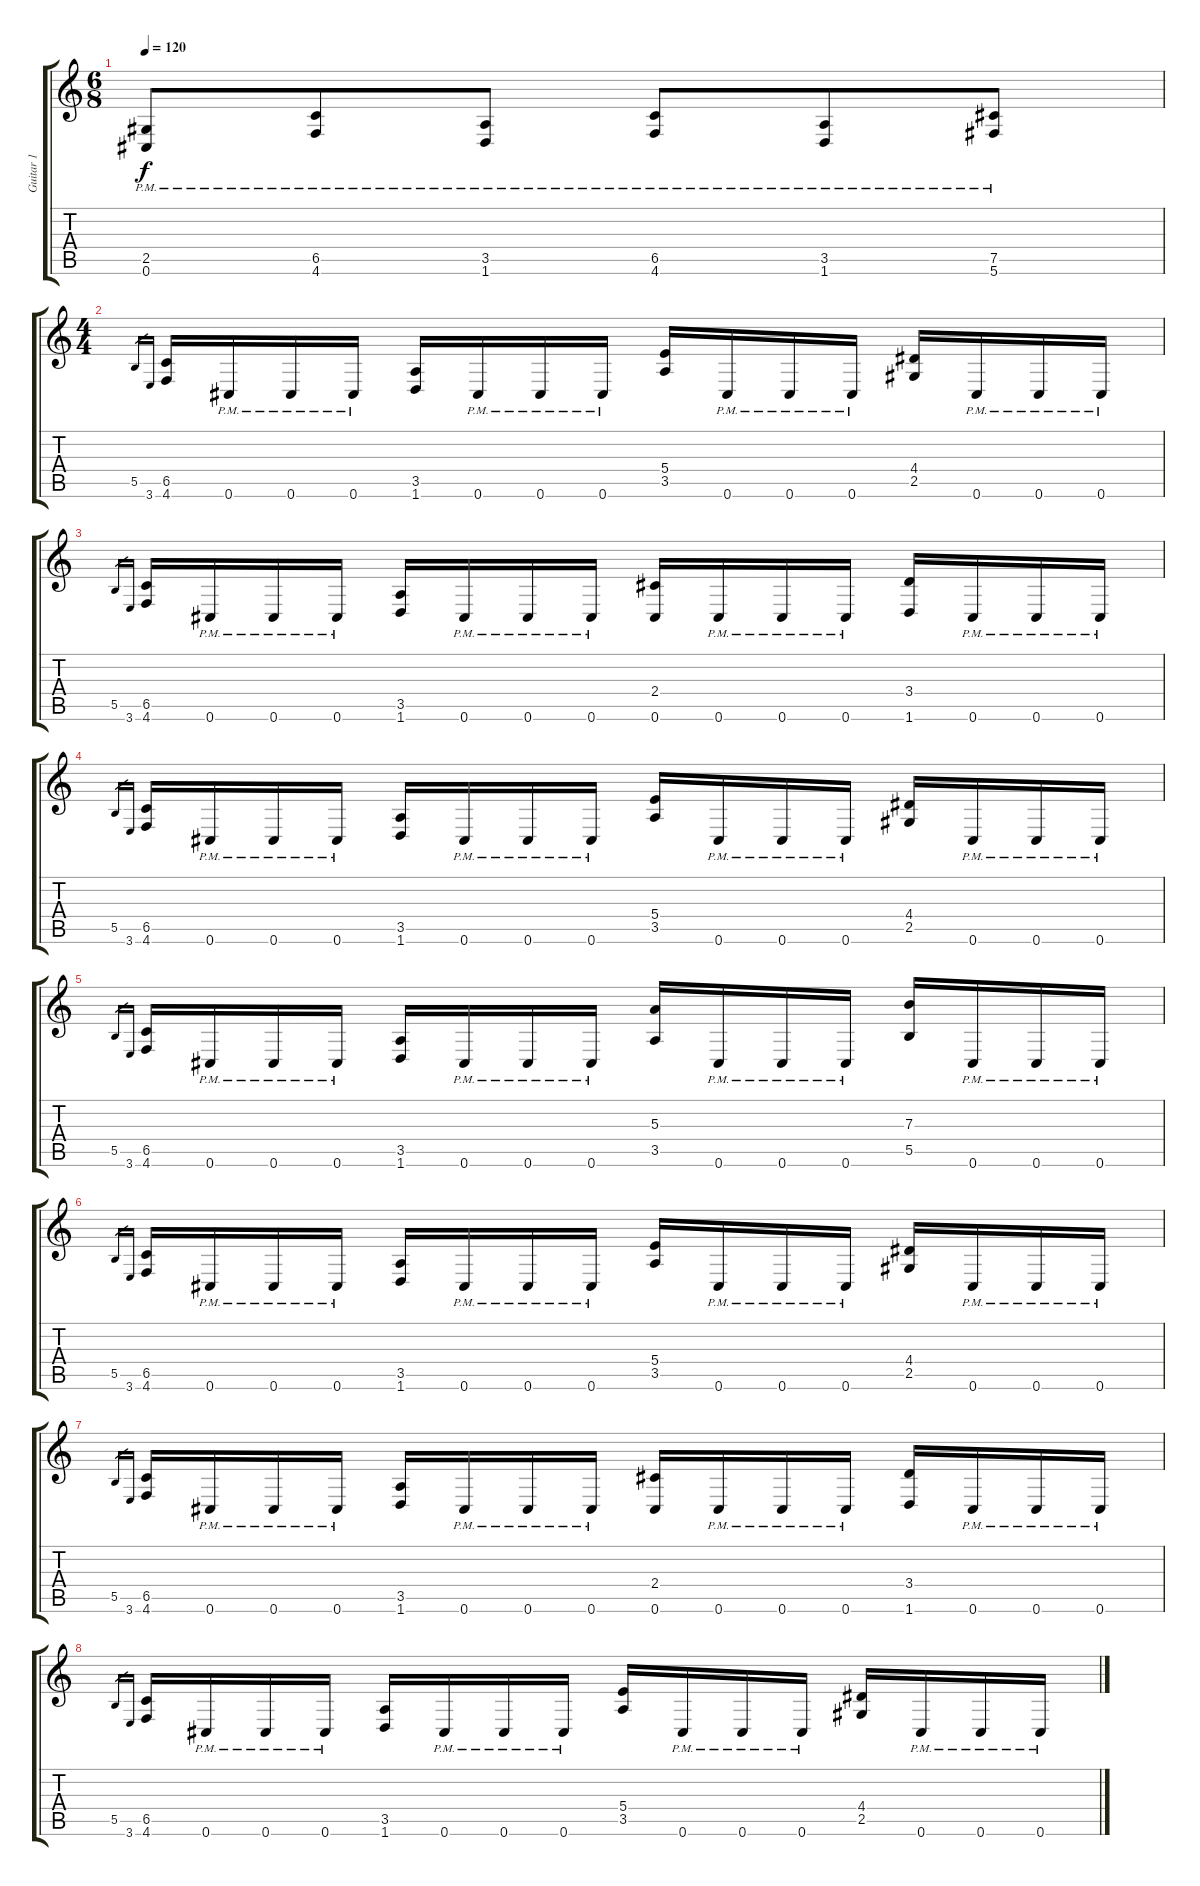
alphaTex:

\track ("Guitar 1" "Guitar 1") {instrument distortionguitar}
\staff {score tabs}
\tuning (Db4 Ab3 E3 B2 Gb2 Db2) {hide}
\ts (6 8)
\tempo 120
\clef g2
\ks c
(2.5{pm} 0.6{pm}).8{dy f} (6.5{pm} 4.6{pm}).8 (3.5{pm} 1.6{pm}).8 (6.5{pm} 4.6{pm}).8 (3.5{pm} 1.6{pm}).8 (7.5{pm} 5.6{pm}).8 |
\ts (4 4)
5.5.16{gr} 3.6.16{gr} (6.5 4.6).16 0.6{pm}.16 0.6{pm}.16 0.6{pm}.16 (3.5 1.6).16 0.6{pm}.16 0.6{pm}.16 0.6{pm}.16 (5.4 3.5).16 0.6{pm}.16 0.6{pm}.16 0.6{pm}.16 (4.4 2.5).16 0.6{pm}.16 0.6{pm}.16 0.6{pm}.16 |
5.5.16{gr} 3.6.16{gr} (6.5 4.6).16 0.6{pm}.16 0.6{pm}.16 0.6{pm}.16 (3.5 1.6).16 0.6{pm}.16 0.6{pm}.16 0.6{pm}.16 (2.4 0.6).16 0.6{pm}.16 0.6{pm}.16 0.6{pm}.16 (3.4 1.6).16 0.6{pm}.16 0.6{pm}.16 0.6{pm}.16 |
5.5.16{gr} 3.6.16{gr} (6.5 4.6).16 0.6{pm}.16 0.6{pm}.16 0.6{pm}.16 (3.5 1.6).16 0.6{pm}.16 0.6{pm}.16 0.6{pm}.16 (5.4 3.5).16 0.6{pm}.16 0.6{pm}.16 0.6{pm}.16 (4.4 2.5).16 0.6{pm}.16 0.6{pm}.16 0.6{pm}.16 |
5.5.16{gr} 3.6.16{gr} (6.5 4.6).16 0.6{pm}.16 0.6{pm}.16 0.6{pm}.16 (3.5 1.6).16 0.6{pm}.16 0.6{pm}.16 0.6{pm}.16 (5.3 3.5).16 0.6{pm}.16 0.6{pm}.16 0.6{pm}.16 (7.3 5.5).16 0.6{pm}.16 0.6{pm}.16 0.6{pm}.16 |
5.5.16{gr} 3.6.16{gr} (6.5 4.6).16 0.6{pm}.16 0.6{pm}.16 0.6{pm}.16 (3.5 1.6).16 0.6{pm}.16 0.6{pm}.16 0.6{pm}.16 (5.4 3.5).16 0.6{pm}.16 0.6{pm}.16 0.6{pm}.16 (4.4 2.5).16 0.6{pm}.16 0.6{pm}.16 0.6{pm}.16 |
5.5.16{gr} 3.6.16{gr} (6.5 4.6).16 0.6{pm}.16 0.6{pm}.16 0.6{pm}.16 (3.5 1.6).16 0.6{pm}.16 0.6{pm}.16 0.6{pm}.16 (2.4 0.6).16 0.6{pm}.16 0.6{pm}.16 0.6{pm}.16 (3.4 1.6).16 0.6{pm}.16 0.6{pm}.16 0.6{pm}.16 |
5.5.16{gr} 3.6.16{gr} (6.5 4.6).16 0.6{pm}.16 0.6{pm}.16 0.6{pm}.16 (3.5 1.6).16 0.6{pm}.16 0.6{pm}.16 0.6{pm}.16 (5.4 3.5).16 0.6{pm}.16 0.6{pm}.16 0.6{pm}.16 (4.4 2.5).16 0.6{pm}.16 0.6{pm}.16 0.6{pm}.16
